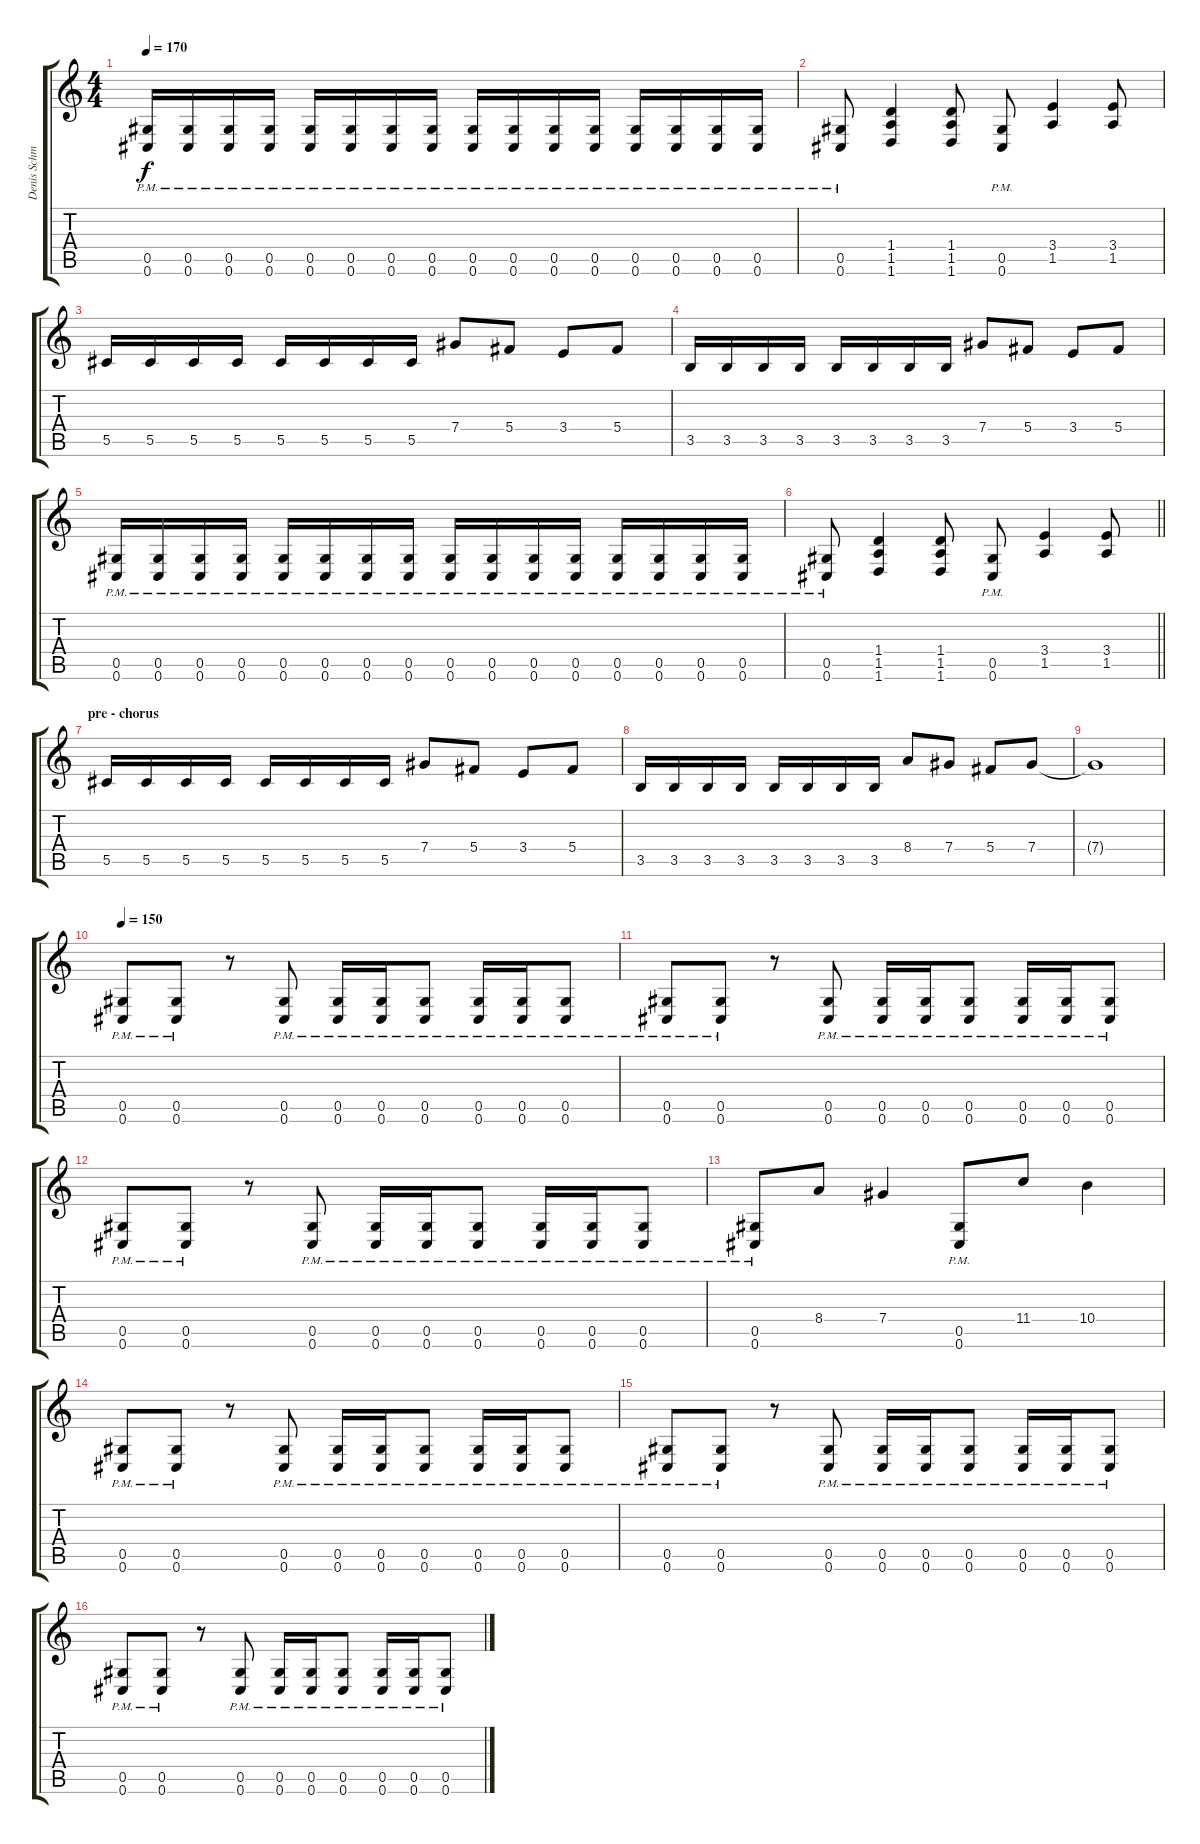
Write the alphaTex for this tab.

\track ("Denis Schmidt - Guitar" "Denis Schm") {instrument distortionguitar}
\staff {score tabs}
\tuning (Eb4 Bb3 Gb3 Db3 Ab2 Db2) {hide}
\ts (4 4)
\tempo 170
\clef g2
\ks c
(0.5{pm} 0.6{pm}).16{dy f} (0.5{pm} 0.6{pm}).16 (0.5{pm} 0.6{pm}).16 (0.5{pm} 0.6{pm}).16 (0.5{pm} 0.6{pm}).16 (0.5{pm} 0.6{pm}).16 (0.5{pm} 0.6{pm}).16 (0.5{pm} 0.6{pm}).16 (0.5{pm} 0.6{pm}).16 (0.5{pm} 0.6{pm}).16 (0.5{pm} 0.6{pm}).16 (0.5{pm} 0.6{pm}).16 (0.5{pm} 0.6{pm}).16 (0.5{pm} 0.6{pm}).16 (0.5{pm} 0.6{pm}).16 (0.5{pm} 0.6{pm}).16 |
(0.5{pm} 0.6{pm}).8 (1.4 1.5 1.6).4 (1.4 1.5 1.6).8 (0.5{pm} 0.6{pm}).8 (3.4 1.5).4 (3.4 1.5).8 |
5.5.16 5.5.16 5.5.16 5.5.16 5.5.16 5.5.16 5.5.16 5.5.16 7.4.8 5.4.8 3.4.8 5.4.8 |
3.5.16 3.5.16 3.5.16 3.5.16 3.5.16 3.5.16 3.5.16 3.5.16 7.4.8 5.4.8 3.4.8 5.4.8 |
(0.5{pm} 0.6{pm}).16 (0.5{pm} 0.6{pm}).16 (0.5{pm} 0.6{pm}).16 (0.5{pm} 0.6{pm}).16 (0.5{pm} 0.6{pm}).16 (0.5{pm} 0.6{pm}).16 (0.5{pm} 0.6{pm}).16 (0.5{pm} 0.6{pm}).16 (0.5{pm} 0.6{pm}).16 (0.5{pm} 0.6{pm}).16 (0.5{pm} 0.6{pm}).16 (0.5{pm} 0.6{pm}).16 (0.5{pm} 0.6{pm}).16 (0.5{pm} 0.6{pm}).16 (0.5{pm} 0.6{pm}).16 (0.5{pm} 0.6{pm}).16 |
\barLineRight lightlight
(0.5{pm} 0.6{pm}).8 (1.4 1.5 1.6).4 (1.4 1.5 1.6).8 (0.5{pm} 0.6{pm}).8 (3.4 1.5).4 (3.4 1.5).8 |
\section ("" "pre - chorus")
5.5.16 5.5.16 5.5.16 5.5.16 5.5.16 5.5.16 5.5.16 5.5.16 7.4.8 5.4.8 3.4.8 5.4.8 |
3.5.16 3.5.16 3.5.16 3.5.16 3.5.16 3.5.16 3.5.16 3.5.16 8.4.8 7.4.8 5.4.8 7.4.8 |
7.4{t}.1 |
\tempo 150
(0.5{pm} 0.6{pm}).8 (0.5{pm} 0.6{pm}).8 r.8 (0.5{pm} 0.6{pm}).8 (0.5{pm} 0.6{pm}).16 (0.5{pm} 0.6{pm}).16 (0.5{pm} 0.6{pm}).8 (0.5{pm} 0.6{pm}).16 (0.5{pm} 0.6{pm}).16 (0.5{pm} 0.6{pm}).8 |
(0.5{pm} 0.6{pm}).8 (0.5{pm} 0.6{pm}).8 r.8 (0.5{pm} 0.6{pm}).8 (0.5{pm} 0.6{pm}).16 (0.5{pm} 0.6{pm}).16 (0.5{pm} 0.6{pm}).8 (0.5{pm} 0.6{pm}).16 (0.5{pm} 0.6{pm}).16 (0.5{pm} 0.6{pm}).8 |
(0.5{pm} 0.6{pm}).8 (0.5{pm} 0.6{pm}).8 r.8 (0.5{pm} 0.6{pm}).8 (0.5{pm} 0.6{pm}).16 (0.5{pm} 0.6{pm}).16 (0.5{pm} 0.6{pm}).8 (0.5{pm} 0.6{pm}).16 (0.5{pm} 0.6{pm}).16 (0.5{pm} 0.6{pm}).8 |
(0.5{pm} 0.6{pm}).8 8.4.8 7.4.4 (0.5{pm} 0.6{pm}).8 11.4.8 10.4.4 |
(0.5{pm} 0.6{pm}).8 (0.5{pm} 0.6{pm}).8 r.8 (0.5{pm} 0.6{pm}).8 (0.5{pm} 0.6{pm}).16 (0.5{pm} 0.6{pm}).16 (0.5{pm} 0.6{pm}).8 (0.5{pm} 0.6{pm}).16 (0.5{pm} 0.6{pm}).16 (0.5{pm} 0.6{pm}).8 |
(0.5{pm} 0.6{pm}).8 (0.5{pm} 0.6{pm}).8 r.8 (0.5{pm} 0.6{pm}).8 (0.5{pm} 0.6{pm}).16 (0.5{pm} 0.6{pm}).16 (0.5{pm} 0.6{pm}).8 (0.5{pm} 0.6{pm}).16 (0.5{pm} 0.6{pm}).16 (0.5{pm} 0.6{pm}).8 |
(0.5{pm} 0.6{pm}).8 (0.5{pm} 0.6{pm}).8 r.8 (0.5{pm} 0.6{pm}).8 (0.5{pm} 0.6{pm}).16 (0.5{pm} 0.6{pm}).16 (0.5{pm} 0.6{pm}).8 (0.5{pm} 0.6{pm}).16 (0.5{pm} 0.6{pm}).16 (0.5{pm} 0.6{pm}).8
